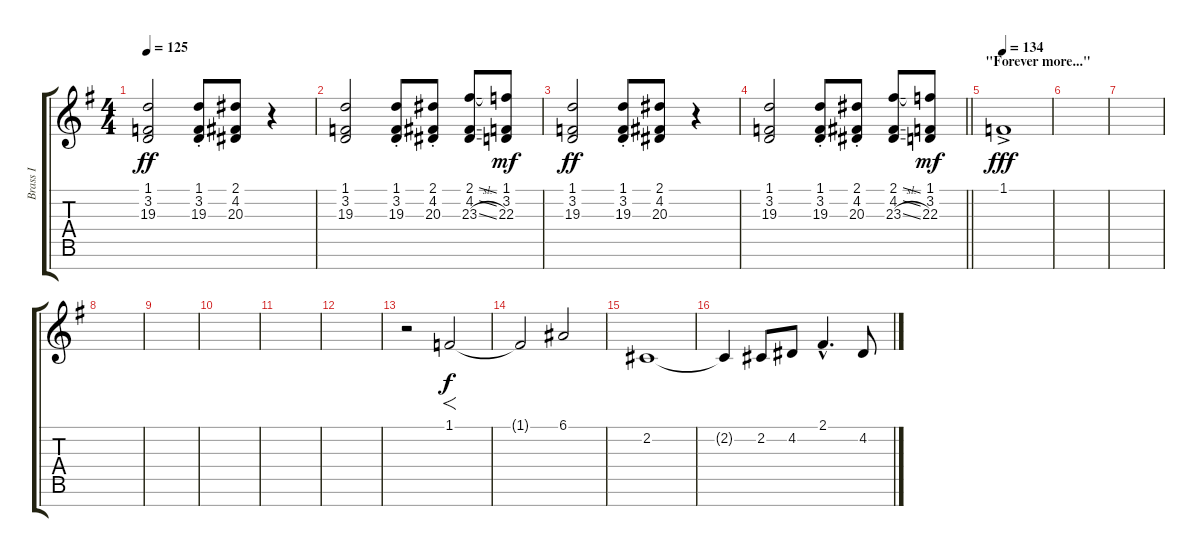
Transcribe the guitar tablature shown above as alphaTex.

\track ("Brass I " "Brass I ") {instrument frenchhorn}
\staff {score tabs}
\tuning (E4 B3 G3 D3 A2 E2 B1) {hide}
\ts (4 4)
\tempo 125
\clef g2
\ks g
(1.1 3.2 19.3).2{dy ff instrument frenchhorn} (1.1{st} 3.2{st} 19.3{st}).8 (2.1 4.2 20.3).8 r.4 |
(1.1 3.2 19.3).2 (1.1{st} 3.2{st} 19.3{st}).8 (2.1{st} 4.2{st} 20.3{st}).8 (2.1{sl} 4.2{sl} 23.3{sl}).8 (1.1 3.2 22.3).8{dy mf} |
(1.1 3.2 19.3).2{dy ff instrument frenchhorn} (1.1{st} 3.2{st} 19.3{st}).8 (2.1 4.2 20.3).8 r.4 |
\barLineRight lightlight
(1.1 3.2 19.3).2 (1.1{st} 3.2{st} 19.3{st}).8 (2.1{st} 4.2{st} 20.3{st}).8 (2.1{sl} 4.2{sl} 23.3{sl}).8 (1.1 3.2 22.3).8{dy mf} |
\section ("" "\"Forever more...\"")
\tempo 134
1.1{ac}.1{dy fff volume 5} |
|
|
|
|
|
|
|
r.2{volume 14} 1.1.2{f dy f} |
1.1{t}.2 6.1.2 |
2.2.1 |
2.2{t}.4 2.2.8 4.2.8 2.1{hac}.4{d} 4.2.8
